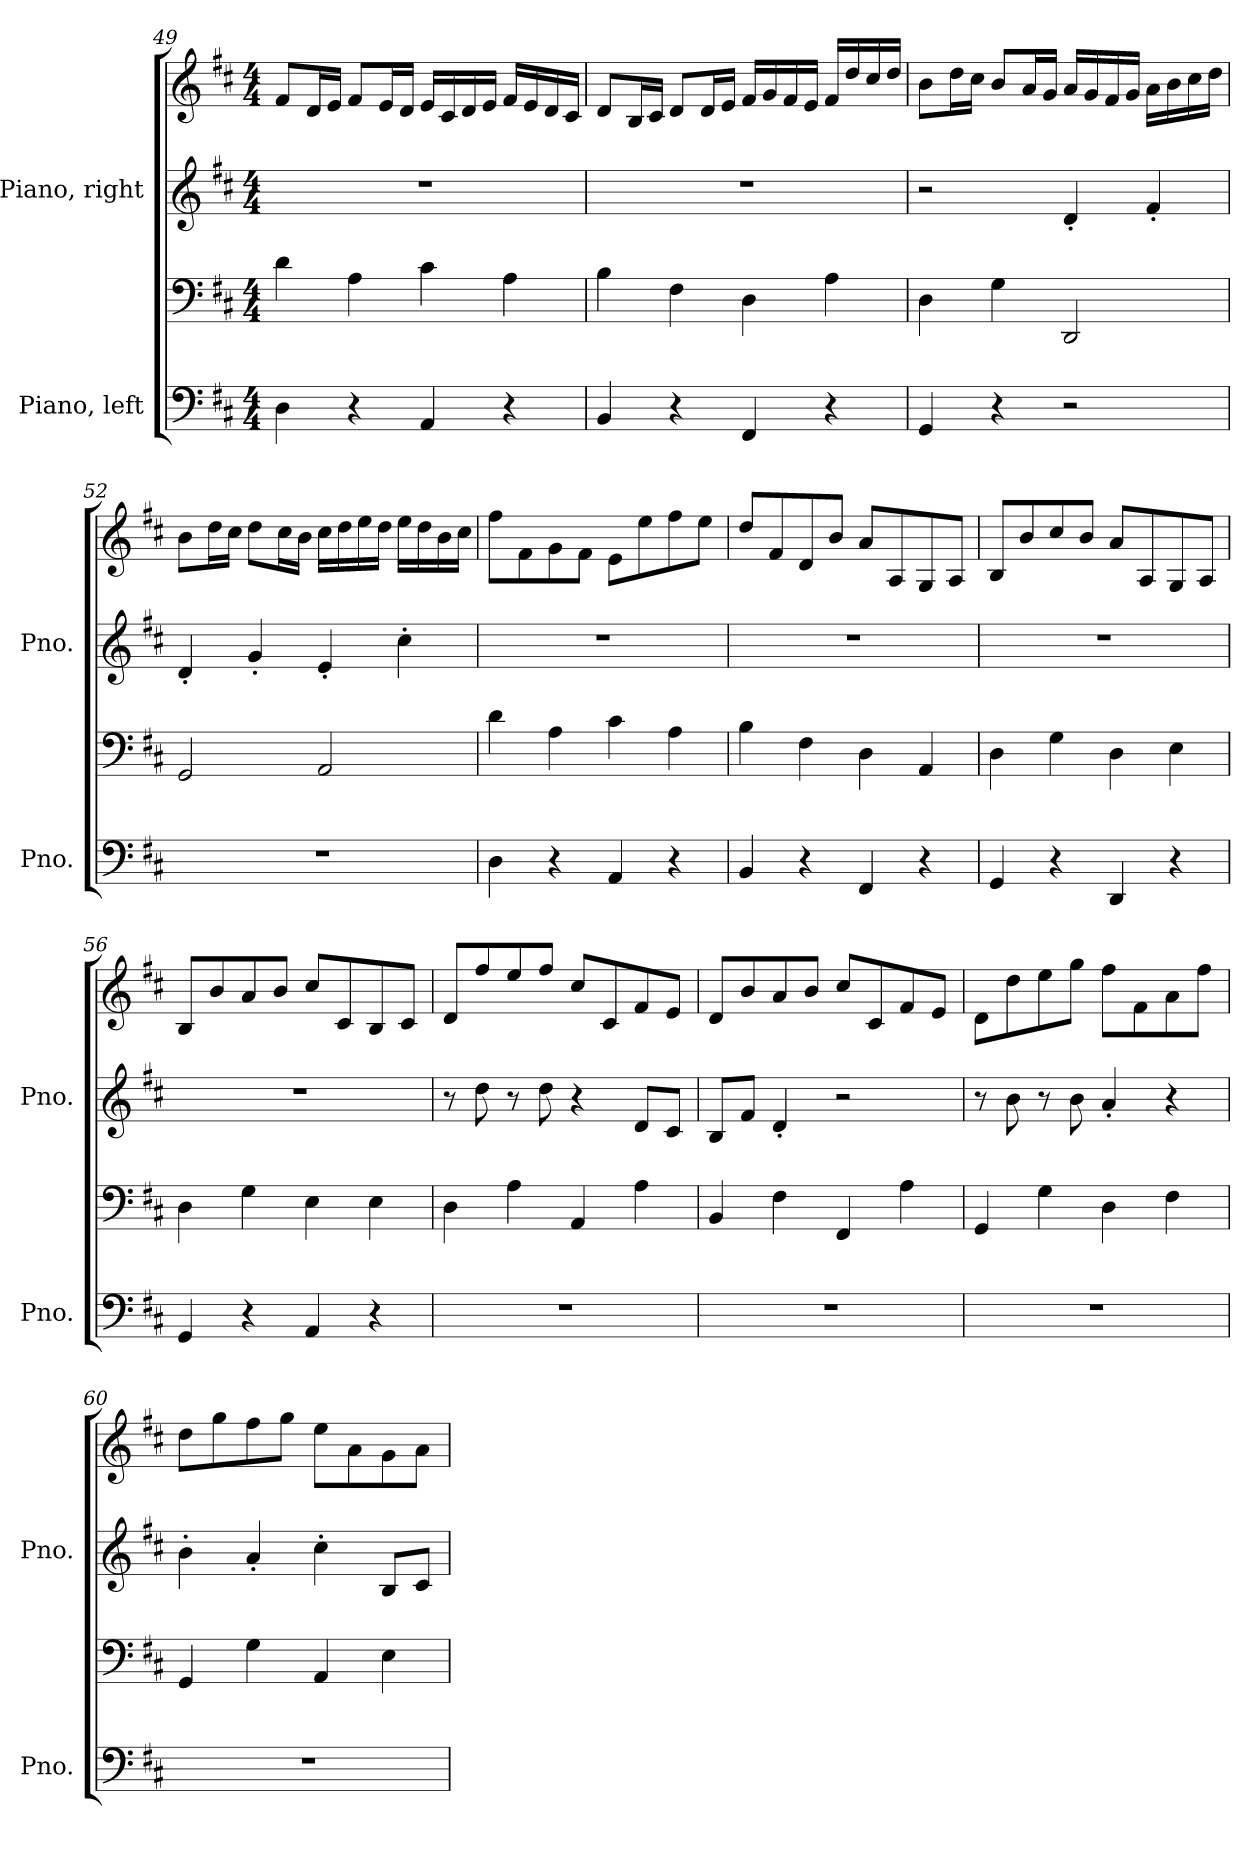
**kern	**kern	**kern	**kern
*part2	*part2	*part1	*part1
*staff4	*staff3	*staff2	*staff1
*I"Piano, left	*	*I"Piano, right	*
*I'Pno.	*	*I'Pno.	*
*clefF4	*clefF4	*clefG2	*clefG2
*k[f#c#]	*k[f#c#]	*k[f#c#]	*k[f#c#]
*M4/4	*M4/4	*M4/4	*M4/4
=49	=49	=49	=49
4D\	4d\	1r	8f#/L
.	.	.	16d/L
.	.	.	16e/JJ
4r	4A\	.	8f#/L
.	.	.	16e/L
.	.	.	16d/JJ
4AA/	4c#\	.	16e/LL
.	.	.	16c#/
.	.	.	16d/
.	.	.	16e/JJ
4r	4A\	.	16f#/LL
.	.	.	16e/
.	.	.	16d/
.	.	.	16c#/JJ
!!LO:LB:g=z
=50	=50	=50	=50
4BB/	4B\	1r	8d/L
.	.	.	16B/L
.	.	.	16c#/JJ
4r	4F#\	.	8d/L
.	.	.	16d/L
.	.	.	16e/JJ
4FF#/	4D\	.	16f#/LL
.	.	.	16g/
.	.	.	16f#/
.	.	.	16e/JJ
4r	4A\	.	16f#/LL
.	.	.	16dd/
.	.	.	16cc#/
.	.	.	16dd/JJ
=51	=51	=51	=51
4GG/	4D\	2r	8b\L
.	.	.	16dd\L
.	.	.	16cc#\JJ
4r	4G\	.	8b/L
.	.	.	16a/L
.	.	.	16g/JJ
2r	2DD/	4d'/	16a/LL
.	.	.	16g/
.	.	.	16f#/
.	.	.	16g/JJ
.	.	4f#'/	16a\LL
.	.	.	16b\
.	.	.	16cc#\
.	.	.	16dd\JJ
=52	=52	=52	=52
1r	2GG/	4d'/	8b\L
.	.	.	16dd\L
.	.	.	16cc#\JJ
.	.	4g'/	8dd\L
.	.	.	16cc#\L
.	.	.	16b\JJ
.	2AA/	4e'/	16cc#\LL
.	.	.	16dd\
.	.	.	16ee\
.	.	.	16dd\JJ
.	.	4cc#'\	16ee\LL
.	.	.	16dd\
.	.	.	16b\
.	.	.	16cc#\JJ
!!LO:LB:g=z
=53	=53	=53	=53
4D\	4d\	1r	8ff#\L
.	.	.	8f#\
4r	4A\	.	8g\
.	.	.	8f#\J
4AA/	4c#\	.	8e\L
.	.	.	8ee\
4r	4A\	.	8ff#\
.	.	.	8ee\J
=54	=54	=54	=54
4BB/	4B\	1r	8dd/L
.	.	.	8f#/
4r	4F#\	.	8d/
.	.	.	8b/J
4FF#/	4D\	.	8a/L
.	.	.	8A/
4r	4AA/	.	8G/
.	.	.	8A/J
=55	=55	=55	=55
4GG/	4D\	1r	8B/L
.	.	.	8b/
4r	4G\	.	8cc#/
.	.	.	8b/J
4DD/	4D\	.	8a/L
.	.	.	8A/
4r	4E\	.	8G/
.	.	.	8A/J
=56	=56	=56	=56
4GG/	4D\	1r	8B/L
.	.	.	8b/
4r	4G\	.	8a/
.	.	.	8b/J
4AA/	4E\	.	8cc#/L
.	.	.	8c#/
4r	4E\	.	8B/
.	.	.	8c#/J
!!LO:PB:g=z
=57	=57	=57	=57
1r	4D\	8r	8d/L
.	.	8dd\	8ff#/
.	4A\	8r	8ee/
.	.	8dd\	8ff#/J
.	4AA/	4r	8cc#/L
.	.	.	8c#/
.	4A\	8d/L	8f#/
.	.	8c#/J	8e/J
=58	=58	=58	=58
1r	4BB/	8B/L	8d/L
.	.	8f#/J	8b/
.	4F#\	4d'/	8a/
.	.	.	8b/J
.	4FF#/	2r	8cc#/L
.	.	.	8c#/
.	4A\	.	8f#/
.	.	.	8e/J
=59	=59	=59	=59
1r	4GG/	8r	8d\L
.	.	8b\	8dd\
.	4G\	8r	8ee\
.	.	8b\	8gg\J
.	4D\	4a'/	8ff#\L
.	.	.	8f#\
.	4F#\	4r	8a\
.	.	.	8ff#\J
=60	=60	=60	=60
1r	4GG/	4b'\	8dd\L
.	.	.	8gg\
.	4G\	4a'/	8ff#\
.	.	.	8gg\J
.	4AA/	4cc#'\	8ee\L
.	.	.	8a\
.	4E\	8B/L	8g\
.	.	8c#/J	8a\J
=	=	=	=
*-	*-	*-	*-
